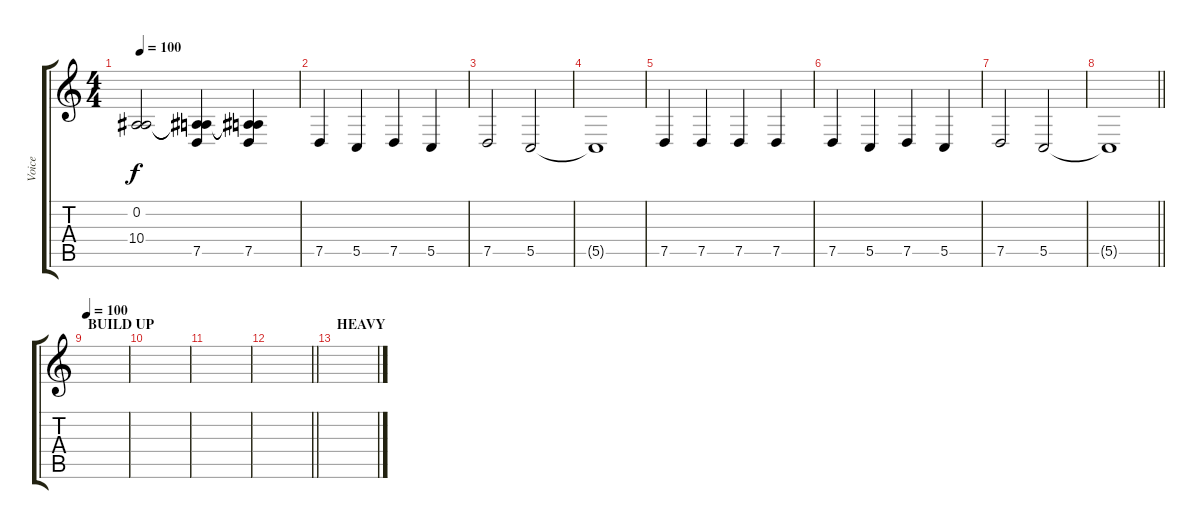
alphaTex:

\track ("Voice" "Voice") {instrument lead1square}
\staff {score tabs}
\tuning (D4 A3 F3 C3 G2 D2) {hide}
\ts (4 4)
\tempo 100
\clef g2
\ks c
(0.2 10.4{t}).2{dy f} (0.2{t} 10.4{t} 7.5).4{volume 10} (0.2{t} 10.4{t} 7.5).4 |
7.5.4 5.5.4 7.5.4 5.5.4 |
7.5.2 5.5.2 |
5.5{t}.1 |
7.5.4 7.5.4 7.5.4 7.5.4 |
7.5.4 5.5.4 7.5.4 5.5.4 |
7.5.2 5.5.2 |
\barLineRight lightlight
5.5{t}.1 |
\section ("" "BUILD UP")
\tempo 100
|
|
|
\barLineRight lightlight
|
\section ("" "HEAVY")
